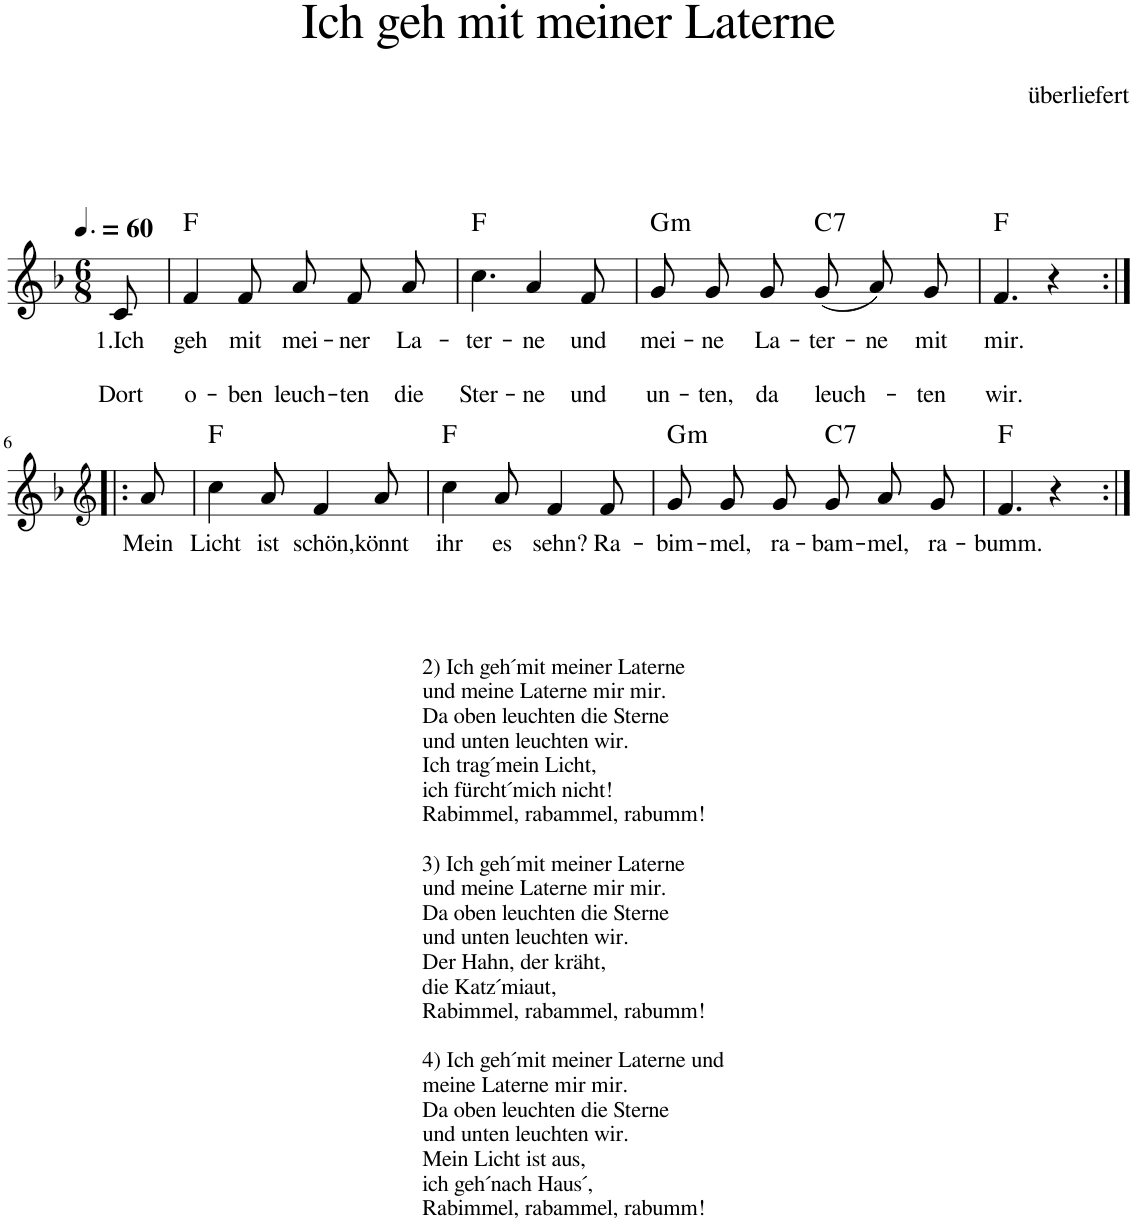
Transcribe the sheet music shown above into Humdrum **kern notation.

**kern	**text	**text	**text	**harte
*part1	*part1	*part1	*part1	*part1
*staff1	*staff1	*staff1	*staff1	*
*I"unbenannt1	*	*	*	*
*clefG2	*	*	*	*
*k[b-]	*	*	*	*
*M6/8	*	*	*	*
*MM90	*	*	*	*
=1	=1	=1	=1	=1
!	!LO:LY:b	!	!LO:LY:b	!
8c/	1.Ich	.	Dort	.
=2	=2	=2	=2	=2
!	!LO:LY:b	!	!LO:LY:b	!
4f/	geh	.	o-	F:maj
!	!LO:LY:b	!	!LO:LY:b	!
8f/	mit	.	ben	.
!	!LO:LY:b	!	!LO:LY:b	!
8a/L	mei-	.	leuch-	.
!	!LO:LY:b	!	!LO:LY:b	!
8f/	ner	.	ten	.
!	!LO:LY:b	!	!LO:LY:b	!
8a/J	La-	.	die	.
=3	=3	=3	=3	=3
!	!LO:LY:b	!	!LO:LY:b	!
4.cc\	ter-	.	Ster-	F:maj
!	!LO:LY:b	!	!LO:LY:b	!
4a/	ne	.	ne	.
!	!LO:LY:b	!	!LO:LY:b	!
8f/	und	.	und	.
=4	=4	=4	=4	=4
!	!LO:LY:b	!	!LO:LY:b	!LO:H:kt=m
8g/L	mei-	.	un-	G:min
!	!LO:LY:b	!	!LO:LY:b	!
8g/	ne	.	ten,	.
!	!LO:LY:b	!	!LO:LY:b	!
8g/J	La-	.	da	.
!	!LO:LY:b	!	!LO:LY:b	!LO:H:kt=7
(8g/L	ter-	.	leuch-	C:7
!	!LO:LY:b	!	!	!
8a/)	ne	.	.	.
!	!LO:LY:b	!	!LO:LY:b	!
8g/J	mit	.	ten	.
=5	=5	=5	=5	=5
!	!LO:LY:b	!	!LO:LY:b	!
4.f/	mir.	.	wir.	F:maj
4r	.	.	.	.
!!LO:LB:g=z
=6:|!|:	=6:|!|:	=6:|!|:	=6:|!|:	=6:|!|:
*clefG2	*	*	*	*
!	!LO:LY:b	!	!	!
8a/	Mein	.	.	.
=7	=7	=7	=7	=7
!	!LO:LY:b	!	!	!
4cc\	Licht	.	.	F:maj
!	!LO:LY:b	!	!	!
8a/	ist	.	.	.
!	!LO:LY:b	!	!	!
4f/	schön,	.	.	.
!	!LO:LY:b	!	!	!
8a/	könnt	.	.	.
=8	=8	=8	=8	=8
!	!LO:LY:b	!	!	!
4cc\	ihr	.	.	F:maj
!	!LO:LY:b	!	!	!
8a/	es	.	.	.
!	!LO:LY:b	!	!	!
4f/	sehn?	.	.	.
!	!LO:LY:b	!	!	!
8f/	Ra-	.	.	.
=9	=9	=9	=9	=9
!LO:TX:b:t=2) Ich geh´mit meiner Laterne	!	!	!	!
!LO:TX:b:t=und meine Laterne mir mir.	!	!	!	!
!LO:TX:b:t=Da oben leuchten die Sterne	!	!	!	!
!LO:TX:b:t=und unten leuchten wir.	!	!	!	!
!LO:TX:b:t=Ich trag´mein Licht,	!	!	!	!
!LO:TX:b:t=ich fürcht´mich nicht!	!	!	!	!
!LO:TX:b:t=Rabimmel, rabammel, rabumm!	!	!	!	!
!LO:TX:b:t=3) Ich geh´mit meiner Laterne	!	!	!	!
!LO:TX:b:t=und meine Laterne mir mir.	!	!	!	!
!LO:TX:b:t=Da oben leuchten die Sterne	!	!	!	!
!LO:TX:b:t=und unten leuchten wir.	!	!	!	!
!LO:TX:b:t=Der Hahn, der kräht,	!	!	!	!
!LO:TX:b:t=die Katz´miaut,	!	!	!	!
!LO:TX:b:t=Rabimmel, rabammel, rabumm!	!	!	!	!
!LO:TX:b:t=4) Ich geh´mit meiner Laterne und	!	!	!	!
!LO:TX:b:t=meine Laterne mir mir.	!	!	!	!
!LO:TX:b:t=Da oben leuchten die Sterne	!	!	!	!
!LO:TX:b:t=und unten leuchten wir.	!	!	!	!
!LO:TX:b:t=Mein Licht ist aus,	!	!	!	!
!LO:TX:b:t=ich geh´nach Haus´,	!	!	!	!
!LO:TX:b:t=Rabimmel, rabammel, rabumm!	!	!	!	!
!	!LO:LY:b	!	!	!LO:H:kt=m
8g/L	bim-	.	.	G:min
!	!LO:LY:b	!	!	!
8g/	mel,	.	.	.
!	!LO:LY:b	!	!	!
8g/J	ra-	.	.	.
!	!LO:LY:b	!	!	!LO:H:kt=7
8g/L	bam-	.	.	C:7
!	!LO:LY:b	!	!	!
8a/	mel,	.	.	.
!	!LO:LY:b	!	!	!
8g/J	ra-	.	.	.
=10	=10	=10	=10	=10
!	!LO:LY:b	!	!	!
4.f/	bumm.	.	.	F:maj
4r	.	.	.	.
=:|!	=:|!	=:|!	=:|!	=:|!
*-	*-	*-	*-	*-
